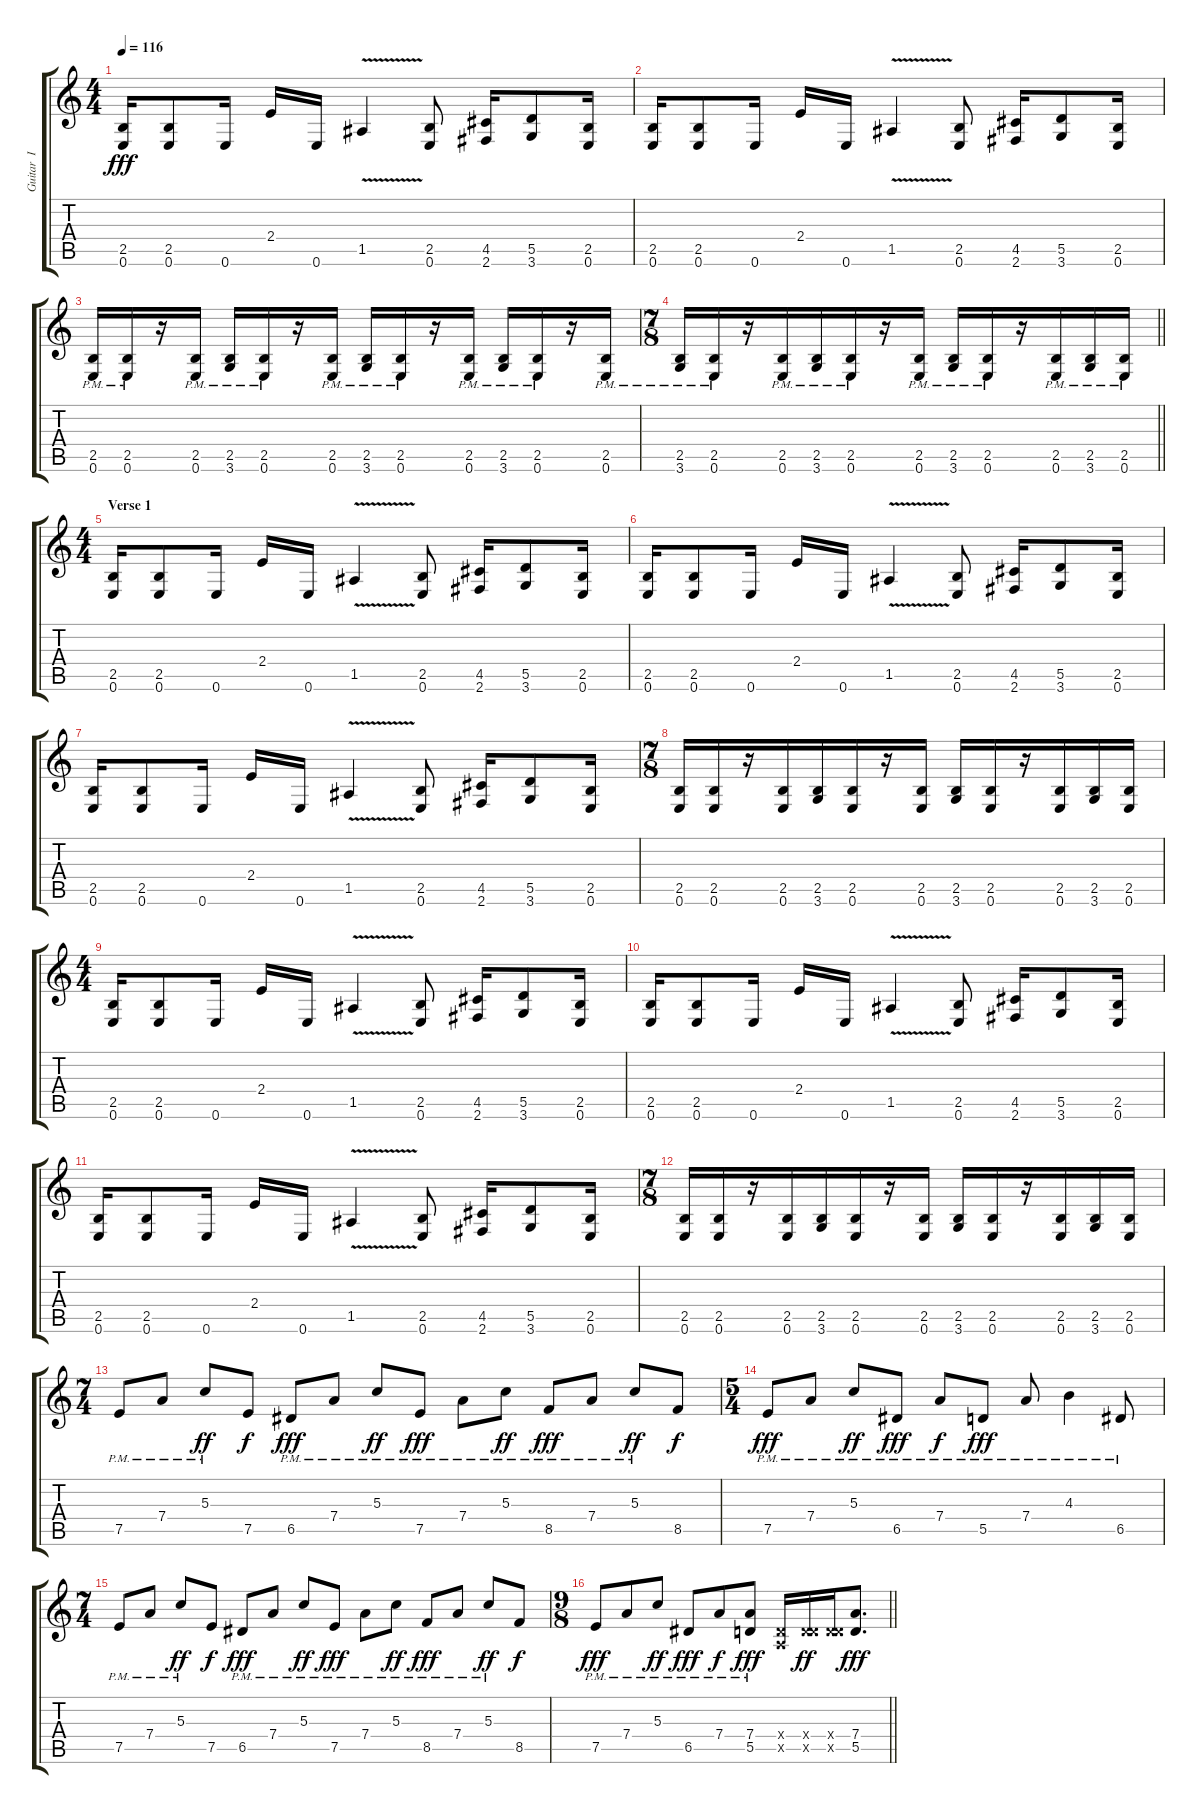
\track ("Guitar  I" "Guitar  I") {instrument distortionguitar}
\staff {score tabs}
\tuning (E4 B3 G3 D3 A2 E2) {hide}
\ts (4 4)
\tempo 116
\clef g2
\ks c
(2.5 0.6).16{dy fff} (2.5 0.6).8 0.6.16 2.4.16 0.6.16 1.5{v}.4 (2.5 0.6).8 (4.5 2.6).16 (5.5 3.6).8 (2.5 0.6).16 |
(2.5 0.6).16 (2.5 0.6).8 0.6.16 2.4.16 0.6.16 1.5{v}.4 (2.5 0.6).8 (4.5 2.6).16 (5.5 3.6).8 (2.5 0.6).16 |
(2.5{pm} 0.6{pm}).16 (2.5{pm} 0.6{pm}).16 r.16 (2.5{pm} 0.6{pm}).16 (2.5{pm} 3.6{pm}).16 (2.5{pm} 0.6{pm}).16 r.16 (2.5{pm} 0.6{pm}).16 (2.5{pm} 3.6{pm}).16 (2.5{pm} 0.6{pm}).16 r.16 (2.5{pm} 0.6{pm}).16 (2.5{pm} 3.6{pm}).16 (2.5{pm} 0.6{pm}).16 r.16 (2.5{pm} 0.6{pm}).16 |
\ts (7 8)
\barLineRight lightlight
(2.5{pm} 3.6{pm}).16 (2.5{pm} 0.6{pm}).16 r.16 (2.5{pm} 0.6{pm}).16 (2.5{pm} 3.6{pm}).16 (2.5{pm} 0.6{pm}).16 r.16 (2.5{pm} 0.6{pm}).16 (2.5{pm} 3.6{pm}).16 (2.5{pm} 0.6{pm}).16 r.16 (2.5{pm} 0.6{pm}).16 (2.5{pm} 3.6{pm}).16 (2.5{pm} 0.6{pm}).16 |
\ts (4 4)
\section ("" "Verse 1")
(2.5 0.6).16 (2.5 0.6).8 0.6.16 2.4.16 0.6.16 1.5{v}.4 (2.5 0.6).8 (4.5 2.6).16 (5.5 3.6).8 (2.5 0.6).16 |
(2.5 0.6).16 (2.5 0.6).8 0.6.16 2.4.16 0.6.16 1.5{v}.4 (2.5 0.6).8 (4.5 2.6).16 (5.5 3.6).8 (2.5 0.6).16 |
(2.5 0.6).16 (2.5 0.6).8 0.6.16 2.4.16 0.6.16 1.5{v}.4 (2.5 0.6).8 (4.5 2.6).16 (5.5 3.6).8 (2.5 0.6).16 |
\ts (7 8)
(2.5 0.6).16 (2.5 0.6).16 r.16 (2.5 0.6).16 (2.5 3.6).16 (2.5 0.6).16 r.16 (2.5 0.6).16 (2.5 3.6).16 (2.5 0.6).16 r.16 (2.5 0.6).16 (2.5 3.6).16 (2.5 0.6).16 |
\ts (4 4)
(2.5 0.6).16 (2.5 0.6).8 0.6.16 2.4.16 0.6.16 1.5{v}.4 (2.5 0.6).8 (4.5 2.6).16 (5.5 3.6).8 (2.5 0.6).16 |
(2.5 0.6).16 (2.5 0.6).8 0.6.16 2.4.16 0.6.16 1.5{v}.4 (2.5 0.6).8 (4.5 2.6).16 (5.5 3.6).8 (2.5 0.6).16 |
(2.5 0.6).16 (2.5 0.6).8 0.6.16 2.4.16 0.6.16 1.5{v}.4 (2.5 0.6).8 (4.5 2.6).16 (5.5 3.6).8 (2.5 0.6).16 |
\ts (7 8)
(2.5 0.6).16 (2.5 0.6).16 r.16 (2.5 0.6).16 (2.5 3.6).16 (2.5 0.6).16 r.16 (2.5 0.6).16 (2.5 3.6).16 (2.5 0.6).16 r.16 (2.5 0.6).16 (2.5 3.6).16 (2.5 0.6).16 |
\ts (7 4)
7.5{pm}.8 7.4{pm}.8 5.3{pm}.8{dy ff} 7.5.8{dy f} 6.5{pm}.8{dy fff} 7.4{pm}.8 5.3{pm}.8{dy ff} 7.5{pm}.8{dy fff} 7.4{pm}.8 5.3{pm}.8{dy ff} 8.5{pm}.8{dy fff} 7.4{pm}.8 5.3{pm}.8{dy ff} 8.5.8{dy f} |
\ts (5 4)
7.5{pm}.8{dy fff} 7.4{pm}.8 5.3{pm}.8{dy ff} 6.5{pm}.8{dy fff} 7.4{pm}.8{dy f} 5.5{pm}.8{dy fff} 7.4{pm}.8 4.3{pm}.4 6.5{pm}.8 |
\ts (7 4)
7.5{pm}.8 7.4{pm}.8 5.3{pm}.8{dy ff} 7.5.8{dy f} 6.5{pm}.8{dy fff} 7.4{pm}.8 5.3{pm}.8{dy ff} 7.5{pm}.8{dy fff} 7.4{pm}.8 5.3{pm}.8{dy ff} 8.5{pm}.8{dy fff} 7.4{pm}.8 5.3{pm}.8{dy ff} 8.5.8{dy f} |
\ts (9 8)
\barLineRight lightlight
7.5{pm}.8{dy fff} 7.4{pm}.8 5.3{pm}.8{dy ff} 6.5{pm}.8{dy fff} 7.4{pm}.8{dy f} (7.4 5.5{pm}).8{dy fff} (0.4{x} 0.5{x}).16 (0.4{x} 5.5{x}).16{dy ff} (0.4{x} 5.5{x}).16 (7.4 5.5).8{d dy fff}
